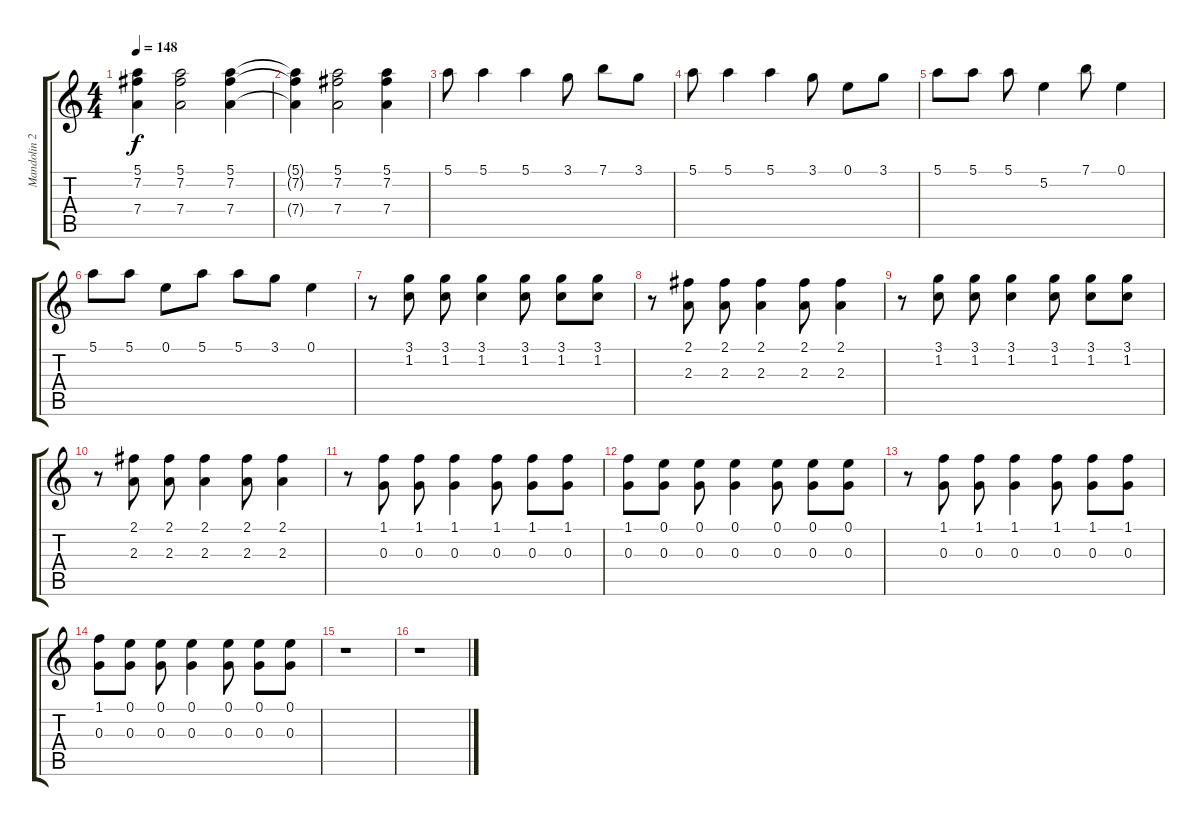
\track ("Mandolin 2" "Mandolin 2") {instrument acousticguitarnylon}
\staff {score tabs}
\tuning (E4 B3 G3 D3 A2 E2) {hide}
\ts (4 4)
\tempo 148
\clef g2
\ks c
(5.1{t} 7.2{t} 7.4{t}).4{dy f} (5.1 7.2 7.4).2 (5.1 7.2 7.4).4 |
(5.1{t} 7.2{t} 7.4{t}).4 (5.1 7.2 7.4).2 (5.1 7.2 7.4).4 |
5.1.8 5.1.4 5.1.4 3.1.8 7.1.8 3.1.8 |
5.1.8 5.1.4 5.1.4 3.1.8 0.1.8 3.1.8 |
5.1.8 5.1.8 5.1.8 5.2.4 7.1.8 0.1.4 |
5.1.8 5.1.8 0.1.8 5.1.8 5.1.8 3.1.8 0.1.4 |
r.8 (3.1 1.2).8 (3.1 1.2).8 (3.1 1.2).4 (3.1 1.2).8 (3.1 1.2).8 (3.1 1.2).8 |
r.8 (2.1 2.3).8 (2.1 2.3).8 (2.1 2.3).4 (2.1 2.3).8 (2.1 2.3).4 |
r.8 (3.1 1.2).8 (3.1 1.2).8 (3.1 1.2).4 (3.1 1.2).8 (3.1 1.2).8 (3.1 1.2).8 |
r.8 (2.1 2.3).8 (2.1 2.3).8 (2.1 2.3).4 (2.1 2.3).8 (2.1 2.3).4 |
r.8 (1.1 0.3).8 (1.1 0.3).8 (1.1 0.3).4 (1.1 0.3).8 (1.1 0.3).8 (1.1 0.3).8 |
(1.1 0.3).8 (0.1 0.3).8 (0.1 0.3).8 (0.1 0.3).4 (0.1 0.3).8 (0.1 0.3).8 (0.1 0.3).8 |
r.8 (1.1 0.3).8 (1.1 0.3).8 (1.1 0.3).4 (1.1 0.3).8 (1.1 0.3).8 (1.1 0.3).8 |
(1.1 0.3).8 (0.1 0.3).8 (0.1 0.3).8 (0.1 0.3).4 (0.1 0.3).8 (0.1 0.3).8 (0.1 0.3).8 |
r.1 |
r.1
